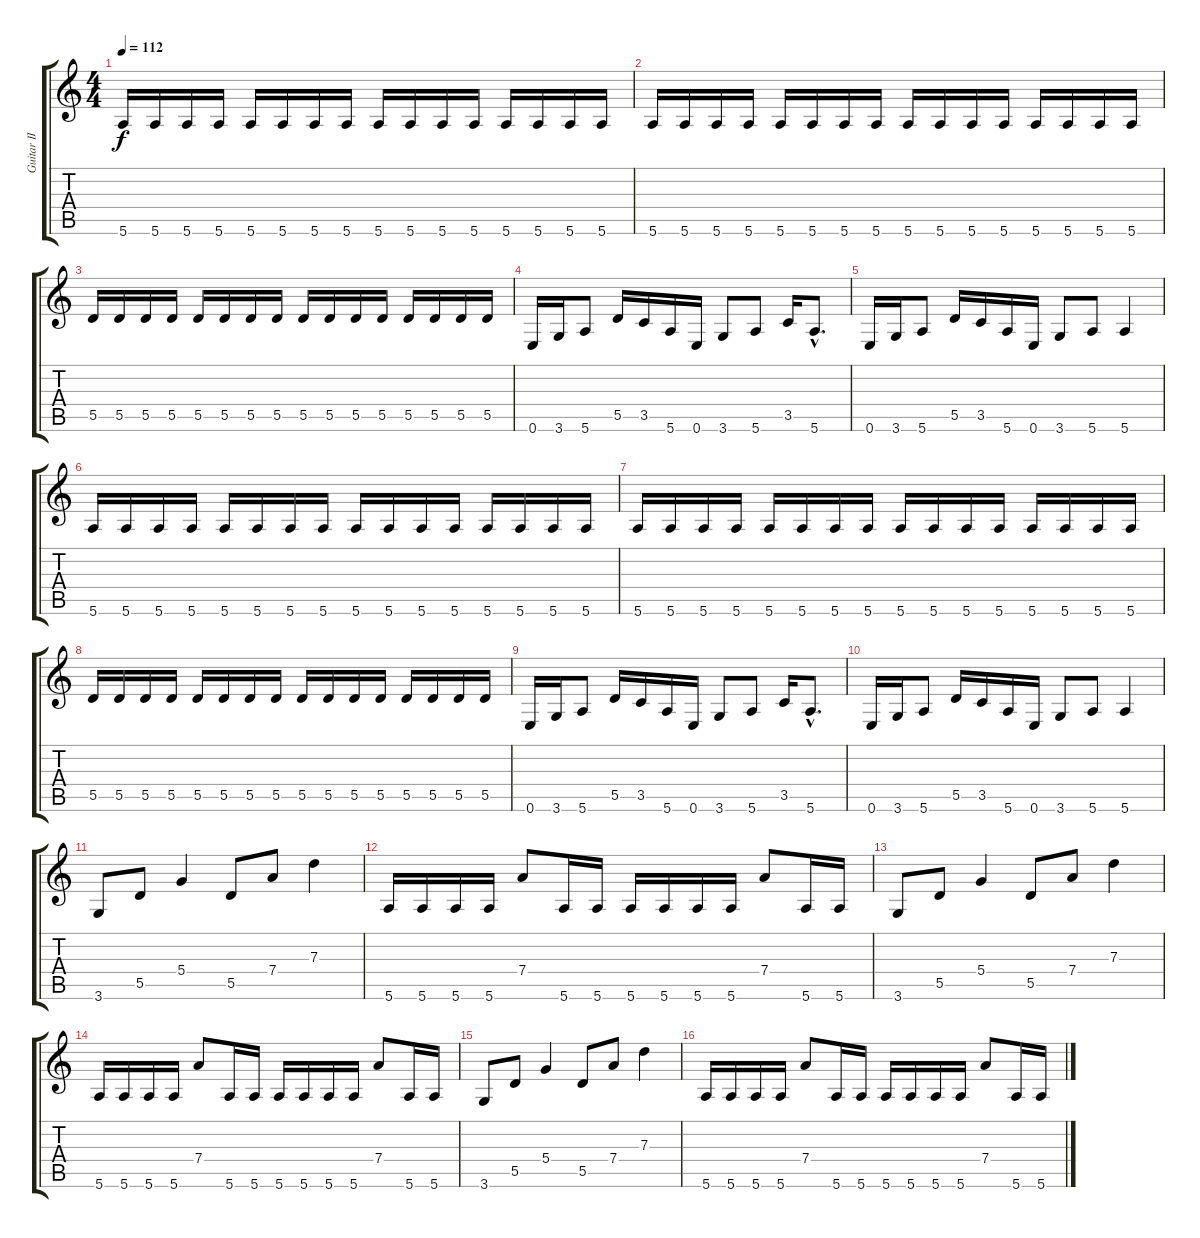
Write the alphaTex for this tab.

\track ("Guitar II" "Guitar II") {instrument distortionguitar}
\staff {score tabs}
\tuning (E4 B3 G3 D3 A2 E2) {hide}
\ts (4 4)
\tempo 112
\clef g2
\ks c
5.6.16{dy f} 5.6.16 5.6.16 5.6.16 5.6.16 5.6.16 5.6.16 5.6.16 5.6.16 5.6.16 5.6.16 5.6.16 5.6.16 5.6.16 5.6.16 5.6.16 |
5.6.16 5.6.16 5.6.16 5.6.16 5.6.16 5.6.16 5.6.16 5.6.16 5.6.16 5.6.16 5.6.16 5.6.16 5.6.16 5.6.16 5.6.16 5.6.16 |
5.5.16 5.5.16 5.5.16 5.5.16 5.5.16 5.5.16 5.5.16 5.5.16 5.5.16 5.5.16 5.5.16 5.5.16 5.5.16 5.5.16 5.5.16 5.5.16 |
0.6.16 3.6.16 5.6.8 5.5.16 3.5.16 5.6.16 0.6.16 3.6.8 5.6.8 3.5.16 5.6{hac}.8{d} |
0.6.16 3.6.16 5.6.8 5.5.16 3.5.16 5.6.16 0.6.16 3.6.8 5.6.8 5.6.4 |
5.6.16 5.6.16 5.6.16 5.6.16 5.6.16 5.6.16 5.6.16 5.6.16 5.6.16 5.6.16 5.6.16 5.6.16 5.6.16 5.6.16 5.6.16 5.6.16 |
5.6.16 5.6.16 5.6.16 5.6.16 5.6.16 5.6.16 5.6.16 5.6.16 5.6.16 5.6.16 5.6.16 5.6.16 5.6.16 5.6.16 5.6.16 5.6.16 |
5.5.16 5.5.16 5.5.16 5.5.16 5.5.16 5.5.16 5.5.16 5.5.16 5.5.16 5.5.16 5.5.16 5.5.16 5.5.16 5.5.16 5.5.16 5.5.16 |
0.6.16 3.6.16 5.6.8 5.5.16 3.5.16 5.6.16 0.6.16 3.6.8 5.6.8 3.5.16 5.6{hac}.8{d} |
0.6.16 3.6.16 5.6.8 5.5.16 3.5.16 5.6.16 0.6.16 3.6.8 5.6.8 5.6.4 |
3.6.8 5.5.8 5.4.4 5.5.8 7.4.8 7.3.4 |
5.6.16 5.6.16 5.6.16 5.6.16 7.4.8 5.6.16 5.6.16 5.6.16 5.6.16 5.6.16 5.6.16 7.4.8 5.6.16 5.6.16 |
3.6.8 5.5.8 5.4.4 5.5.8 7.4.8 7.3.4 |
5.6.16 5.6.16 5.6.16 5.6.16 7.4.8 5.6.16 5.6.16 5.6.16 5.6.16 5.6.16 5.6.16 7.4.8 5.6.16 5.6.16 |
3.6.8 5.5.8 5.4.4 5.5.8 7.4.8 7.3.4 |
5.6.16 5.6.16 5.6.16 5.6.16 7.4.8 5.6.16 5.6.16 5.6.16 5.6.16 5.6.16 5.6.16 7.4.8 5.6.16 5.6.16
